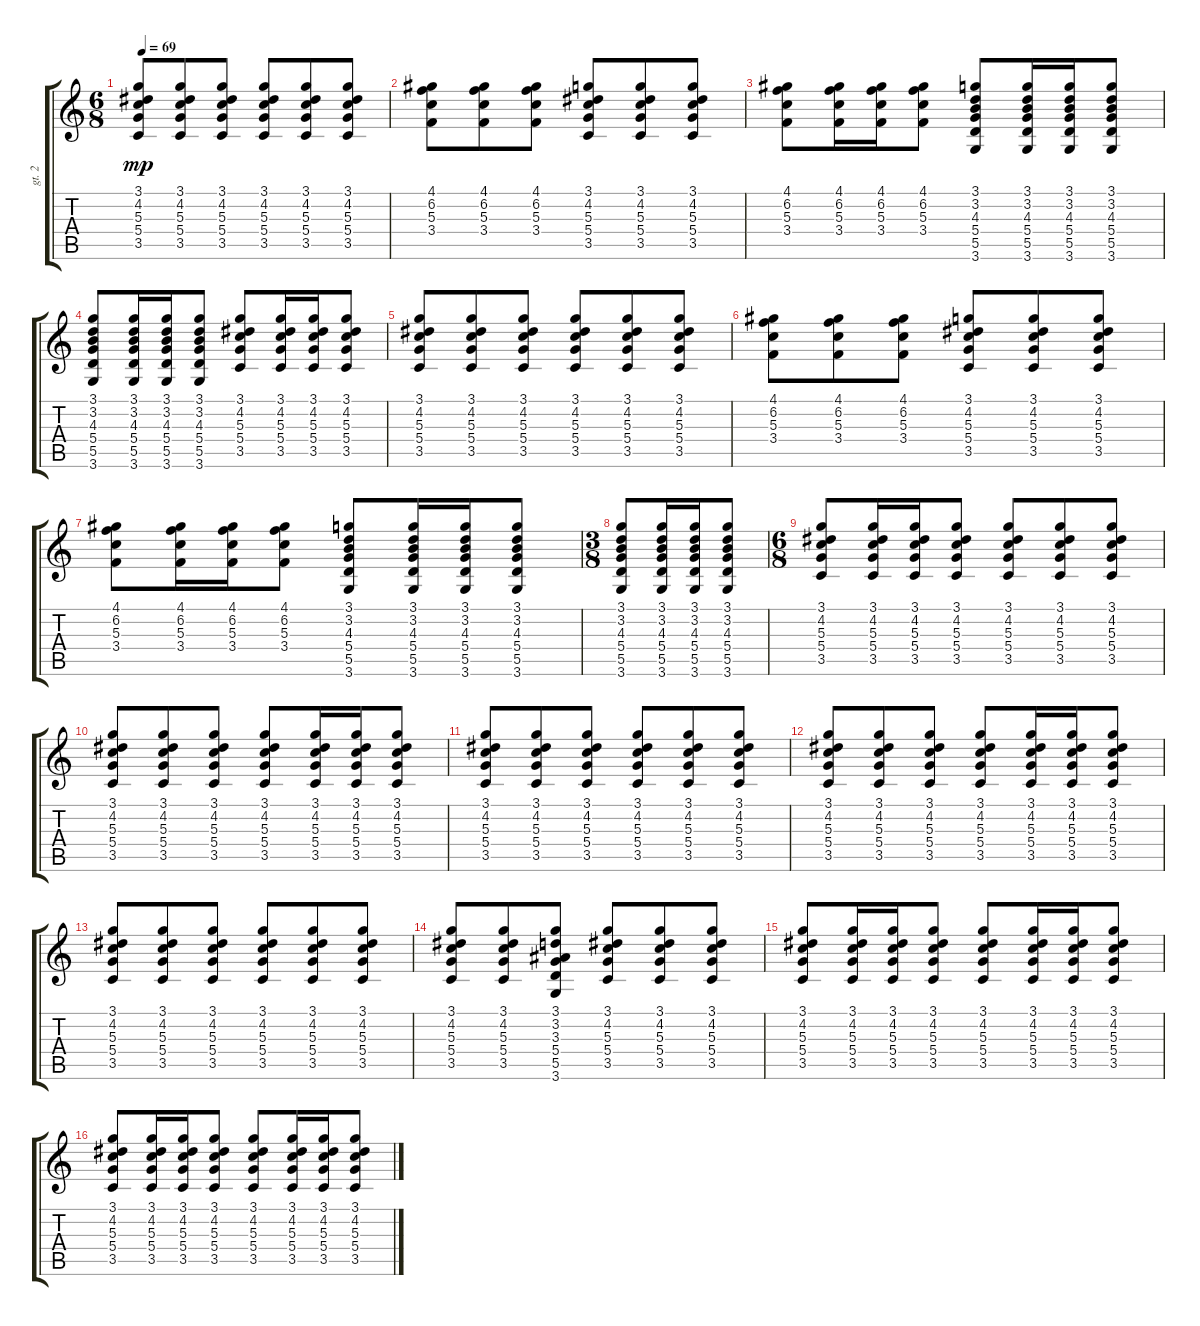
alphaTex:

\track ("gt. 2" "gt. 2") {instrument acousticguitarsteel}
\staff {score tabs}
\tuning (E4 B3 G3 D3 A2 E2) {hide}
\ts (6 8)
\tempo 69
\clef g2
\ks c
(3.1 4.2 5.3 5.4 3.5).8{dy mp instrument acousticguitarsteel} (3.1 4.2 5.3 5.4 3.5).8 (3.1 4.2 5.3 5.4 3.5).8 (3.1 4.2 5.3 5.4 3.5).8 (3.1 4.2 5.3 5.4 3.5).8 (3.1 4.2 5.3 5.4 3.5).8 |
(4.1 6.2 5.3 3.4).8 (4.1 6.2 5.3 3.4).8 (4.1 6.2 5.3 3.4).8 (3.1 4.2 5.3 5.4 3.5).8 (3.1 4.2 5.3 5.4 3.5).8 (3.1 4.2 5.3 5.4 3.5).8 |
(4.1 6.2 5.3 3.4).8 (4.1 6.2 5.3 3.4).16 (4.1 6.2 5.3 3.4).16 (4.1 6.2 5.3 3.4).8 (3.1 3.2 4.3 5.4 5.5 3.6).8 (3.1 3.2 4.3 5.4 5.5 3.6).16 (3.1 3.2 4.3 5.4 5.5 3.6).16 (3.1 3.2 4.3 5.4 5.5 3.6).8 |
(3.1 3.2 4.3 5.4 5.5 3.6).8 (3.1 3.2 4.3 5.4 5.5 3.6).16 (3.1 3.2 4.3 5.4 5.5 3.6).16 (3.1 3.2 4.3 5.4 5.5 3.6).8 (3.1 4.2 5.3 5.4 3.5).8 (3.1 4.2 5.3 5.4 3.5).16 (3.1 4.2 5.3 5.4 3.5).16 (3.1 4.2 5.3 5.4 3.5).8 |
(3.1 4.2 5.3 5.4 3.5).8 (3.1 4.2 5.3 5.4 3.5).8 (3.1 4.2 5.3 5.4 3.5).8 (3.1 4.2 5.3 5.4 3.5).8 (3.1 4.2 5.3 5.4 3.5).8 (3.1 4.2 5.3 5.4 3.5).8 |
(4.1 6.2 5.3 3.4).8 (4.1 6.2 5.3 3.4).8 (4.1 6.2 5.3 3.4).8 (3.1 4.2 5.3 5.4 3.5).8 (3.1 4.2 5.3 5.4 3.5).8 (3.1 4.2 5.3 5.4 3.5).8 |
(4.1 6.2 5.3 3.4).8 (4.1 6.2 5.3 3.4).16 (4.1 6.2 5.3 3.4).16 (4.1 6.2 5.3 3.4).8 (3.1 3.2 4.3 5.4 5.5 3.6).8 (3.1 3.2 4.3 5.4 5.5 3.6).16 (3.1 3.2 4.3 5.4 5.5 3.6).16 (3.1 3.2 4.3 5.4 5.5 3.6).8 |
\ts (3 8)
(3.1 3.2 4.3 5.4 5.5 3.6).8 (3.1 3.2 4.3 5.4 5.5 3.6).16 (3.1 3.2 4.3 5.4 5.5 3.6).16 (3.1 3.2 4.3 5.4 5.5 3.6).8 |
\ts (6 8)
(3.1 4.2 5.3 5.4 3.5).8 (3.1 4.2 5.3 5.4 3.5).16 (3.1 4.2 5.3 5.4 3.5).16 (3.1 4.2 5.3 5.4 3.5).8 (3.1 4.2 5.3 5.4 3.5).8 (3.1 4.2 5.3 5.4 3.5).8 (3.1 4.2 5.3 5.4 3.5).8 |
(3.1 4.2 5.3 5.4 3.5).8 (3.1 4.2 5.3 5.4 3.5).8 (3.1 4.2 5.3 5.4 3.5).8 (3.1 4.2 5.3 5.4 3.5).8 (3.1 4.2 5.3 5.4 3.5).16 (3.1 4.2 5.3 5.4 3.5).16 (3.1 4.2 5.3 5.4 3.5).8 |
(3.1 4.2 5.3 5.4 3.5).8 (3.1 4.2 5.3 5.4 3.5).8 (3.1 4.2 5.3 5.4 3.5).8 (3.1 4.2 5.3 5.4 3.5).8 (3.1 4.2 5.3 5.4 3.5).8 (3.1 4.2 5.3 5.4 3.5).8 |
(3.1 4.2 5.3 5.4 3.5).8 (3.1 4.2 5.3 5.4 3.5).8 (3.1 4.2 5.3 5.4 3.5).8 (3.1 4.2 5.3 5.4 3.5).8 (3.1 4.2 5.3 5.4 3.5).16 (3.1 4.2 5.3 5.4 3.5).16 (3.1 4.2 5.3 5.4 3.5).8 |
(3.1 4.2 5.3 5.4 3.5).8 (3.1 4.2 5.3 5.4 3.5).8 (3.1 4.2 5.3 5.4 3.5).8 (3.1 4.2 5.3 5.4 3.5).8 (3.1 4.2 5.3 5.4 3.5).8 (3.1 4.2 5.3 5.4 3.5).8 |
(3.1 4.2 5.3 5.4 3.5).8 (3.1 4.2 5.3 5.4 3.5).8 (3.1 3.2 3.3 5.4 5.5 3.6).8 (3.1 4.2 5.3 5.4 3.5).8 (3.1 4.2 5.3 5.4 3.5).8 (3.1 4.2 5.3 5.4 3.5).8 |
(3.1 4.2 5.3 5.4 3.5).8 (3.1 4.2 5.3 5.4 3.5).16 (3.1 4.2 5.3 5.4 3.5).16 (3.1 4.2 5.3 5.4 3.5).8 (3.1 4.2 5.3 5.4 3.5).8 (3.1 4.2 5.3 5.4 3.5).16 (3.1 4.2 5.3 5.4 3.5).16 (3.1 4.2 5.3 5.4 3.5).8 |
(3.1 4.2 5.3 5.4 3.5).8 (3.1 4.2 5.3 5.4 3.5).16 (3.1 4.2 5.3 5.4 3.5).16 (3.1 4.2 5.3 5.4 3.5).8 (3.1 4.2 5.3 5.4 3.5).8 (3.1 4.2 5.3 5.4 3.5).16 (3.1 4.2 5.3 5.4 3.5).16 (3.1 4.2 5.3 5.4 3.5).8
